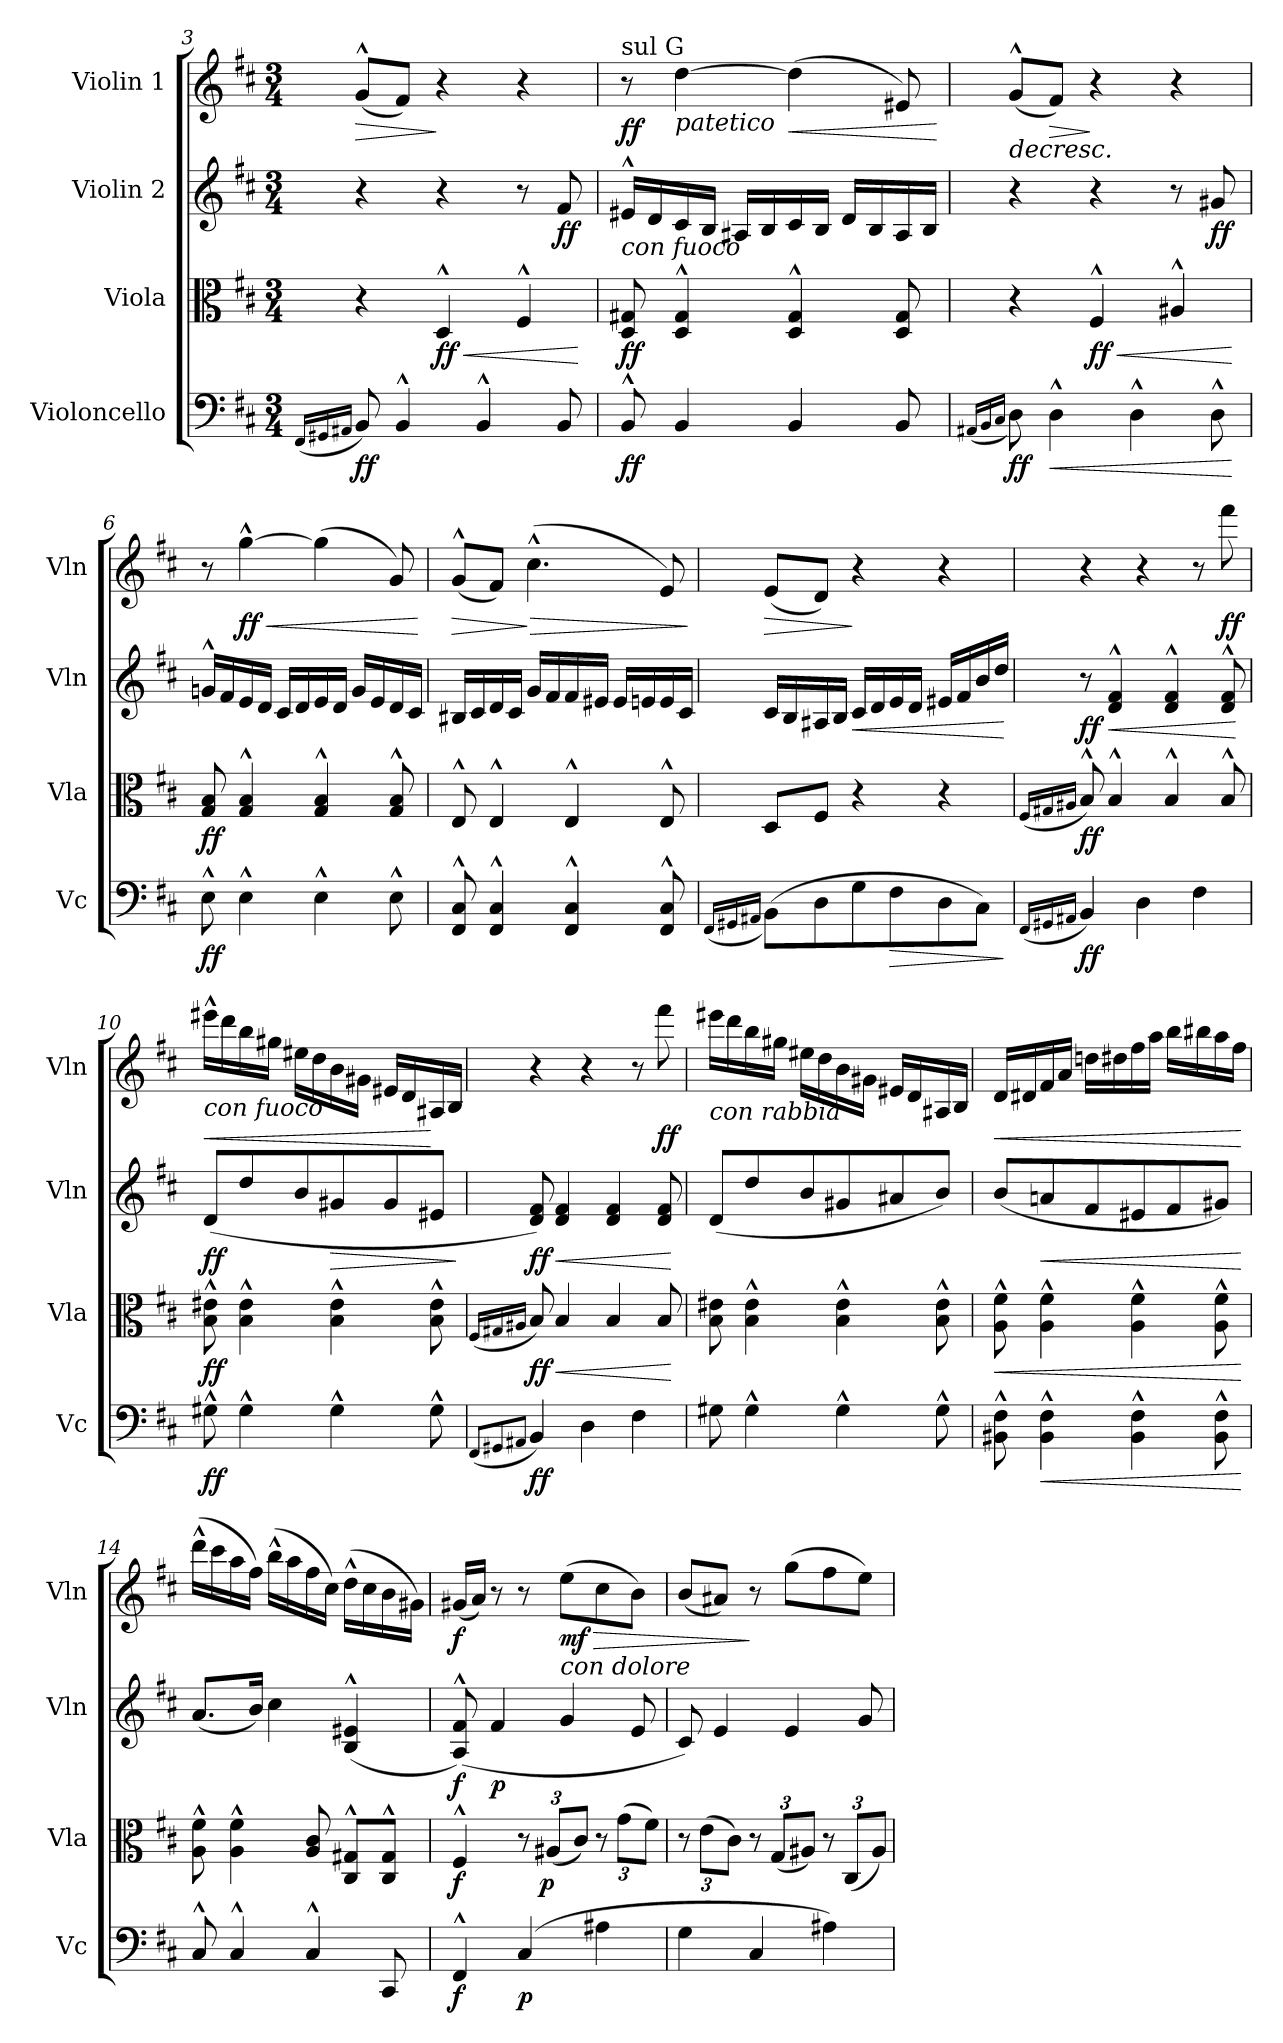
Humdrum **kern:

**kern	**dynam	**kern	**dynam	**kern	**dynam	**kern	**dynam
*part4	*part4	*part3	*part3	*part2	*part2	*part1	*part1
*staff4	*staff4	*staff3	*staff3	*staff2	*staff2	*staff1	*staff1
*I"Violoncello	*	*I"Viola	*	*I"Violin 2	*	*I"Violin 1	*
*I'Vc	*	*I'Vla	*	*I'Vln	*	*I'Vln	*
*clefF4	*	*clefC3	*	*clefG2	*	*clefG2	*
*k[f#c#]	*	*k[f#c#]	*	*k[f#c#]	*	*k[f#c#]	*
*M3/4	*	*M3/4	*	*M3/4	*	*M3/4	*
=3	=3	=3	=3	=3	=3	=3	=3
(16qFF#/LL	.	.	.	.	.	.	.
16qGG#X/	.	.	.	.	.	.	.
16qAA#X/JJ	.	.	.	.	.	.	.
!	!LO:DY:b	!	!	!	!	!	!LO:HP:b
8BB/)	ff	4r	.	4r	.	(8g^^/L	>
4BB^^/	.	.	.	.	.	8f#/J)	.
!	!	!	!LO:HP:b	!	!	!	!
!	!	!	!LO:DY:n=1:b	!	!	!	!
.	.	4D^^/	< ff	4r	.	4r	]
4BB^^/	.	.	.	.	.	.	.
.	.	4F#^^/	.	8r	.	4r	.
!	!	!	!	!	!LO:DY:b	!	!
8BB/	.	.	.	8f#/	ff	.	.
.	.	.	[	.	.	.	.
=4	=4	=4	=4	=4	=4	=4	=4
!	!	!	!	!	!	!LO:TX:a:t=sul G	!
!	!	!	!	!LO:TX:b:i:t=con fuoco	!	!	!
!	!LO:DY:b	!	!LO:DY:b	!	!	!	!LO:DY:b
8BB^^/	ff	8D/ 8G#X/	ff	16e#X^^/LL	.	8r	ff
.	.	.	.	16d/	.	.	.
!	!	!	!	!	!	!LO:TX:b:i:t=patetico	!
4BB/	.	4D/^^ 4G#/^^	.	16c#/	.	[4dd\	.
.	.	.	.	16B/JJ	.	.	.
.	.	.	.	16A#X/LL	.	.	.
.	.	.	.	16B/	.	.	.
!	!	!	!	!	!	!	!LO:HP:b
4BB/	.	4D/^^ 4G#/^^	.	16c#/	.	(4dd\]	<
.	.	.	.	16B/JJ	.	.	.
.	.	.	.	16d/LL	.	.	.
.	.	.	.	16B/	.	.	.
8BB/	.	8D/ 8G#/	.	16A#/	.	8e#X/)	.
.	.	.	.	16B/JJ	.	.	.
.	.	.	.	.	.	.	[
=5	=5	=5	=5	=5	=5	=5	=5
(16qAA#X/LL	.	.	.	.	.	.	.
16qBB/	.	.	.	.	.	.	.
16qC#/JJ	.	.	.	.	.	.	.
!	!LO:DY:b	!	!	!	!	!	!LO:HP:b
8D\)	ff	4r	.	4r	.	(8g^^/L	>
!	!LO:HP:b	!	!	!	!	!	!LO:HP:b
!	!	!	!	!	!	!	!LO:HP:n=1:b
4D^^\	<	.	.	.	.	8f#/J)	> >
!	!	!	!LO:HP:b	!	!	!	!
!	!	!	!LO:DY:n=1:b	!	!	!	!
.	.	4F#^^/	< ff	4r	.	4r	] ]
4D^^\	.	.	.	.	.	.	.
.	.	4A#X^^/	.	8r	.	4r	]
!	!	!	!	!	!LO:DY:b	!	!
8D^^\	.	.	.	8g#X/	ff	.	.
.	[	.	[	.	.	.	.
!!LO:LB:g=z
=6	=6	=6	=6	=6	=6	=6	=6
!	!LO:DY:b	!	!LO:DY:b	!	!	!	!
8E^^\	ff	8G/ 8B/	ff	16gn^^/LL	.	8r	.
.	.	.	.	16f#/	.	.	.
!	!	!	!	!	!	!	!LO:HP:b
!	!	!	!	!	!	!	!LO:DY:n=1:b
4E^^\	.	4G/^^ 4B/^^	.	16e/	.	[>4gg^^\	< ff
.	.	.	.	16d/JJ	.	.	.
.	.	.	.	16c#/LL	.	.	.
.	.	.	.	16d/	.	.	.
4E^^\	.	4G/^^ 4B/^^	.	16e/	.	(>4gg\]	.
.	.	.	.	16d/JJ	.	.	.
.	.	.	.	16g/LL	.	.	.
.	.	.	.	16e/	.	.	.
8E^^\	.	8G/^^ 8B/^^	.	16d/	.	8g/)	.
.	.	.	.	16c#/JJ	.	.	.
.	.	.	.	.	.	.	[
=7	=7	=7	=7	=7	=7	=7	=7
!	!	!	!LO:DY:b	!	!	!	!LO:HP:b
!	!	!	!LO:DY:n=1:b	!	!	!	!
8FF#/^^ 8C#/^^	.	8E^^/	other-dynamics ff	16B#X/LL	.	(<8g^^/L	>
.	.	.	.	16c#/	.	.	.
4FF#/^^ 4C#/^^	.	4E^^/	.	16d/	.	8f#/J)	.
.	.	.	.	16c#/JJ	.	.	.
!	!	!	!	!	!	!	!LO:HP:n=1:b
.	.	.	.	16g/LL	.	(>4.cc#^^\	] >
.	.	.	.	16f#/	.	.	.
4FF#/^^ 4C#/^^	.	4E^^/	.	16f#/	.	.	.
.	.	.	.	16e#X/JJ	.	.	.
.	.	.	.	16e#/LL	.	.	.
.	.	.	.	16en/	.	.	.
8FF#/^^ 8C#/^^	.	8E^^/	.	16e/	.	8e/)	.
.	.	.	.	16c#/JJ	.	.	.
.	.	.	.	.	.	.	]
=8	=8	=8	=8	=8	=8	=8	=8
(16qFF#/LL	.	.	.	.	.	.	.
16qGG#X/	.	.	.	.	.	.	.
16qAA#X/JJ	.	.	.	.	.	.	.
!	!	!	!	!	!	!	!LO:HP:b
(>8BB\L)	.	8D/L	.	16c#/LL	.	(<8e/L	>
.	.	.	.	16B/	.	.	.
8D\	.	8F#/J	.	16A#X/	.	8d/J)	.
.	.	.	.	16B/JJ	.	.	.
!	!	!	!	!	!LO:HP:b	!	!
8G\	.	4r	.	16c#/LL	<	4r	]
.	.	.	.	16d/	.	.	.
!	!LO:HP:b	!	!	!	!	!	!
8F#\	>	.	.	16e/	.	.	.
.	.	.	.	16d/JJ	.	.	.
8D\	.	4r	.	16e#X/LL	.	4r	.
.	.	.	.	16f#/	.	.	.
8C#\J)	.	.	.	16b/	.	.	.
.	.	.	.	16dd/JJ	.	.	.
.	]	.	.	.	[	.	.
=9	=9	=9	=9	=9	=9	=9	=9
(16qFF#/LL	.	(16qF#/LL	.	.	.	.	.
16qGG#X/	.	16qG#X/	.	.	.	.	.
16qAA#X/JJ	.	16qA#X/JJ	.	.	.	.	.
!	!LO:DY:b	!	!LO:DY:b	!	!LO:DY:b	!	!
4BB/)	ff	8B^^/)	ff	8r	ff	4r	.
!	!	!	!	!	!LO:HP:b	!	!
.	.	4B^^/	.	4d/^^ 4f#/^^	<	.	.
4D\	.	.	.	.	.	4r	.
.	.	4B^^/	.	4d/^^ 4f#/^^	.	.	.
4F#\	.	.	.	.	.	8r	.
!	!	!	!	!	!	!	!LO:DY:b
.	.	8B^^/	.	8d/^^ 8f#/^^	.	8fff#\	ff
.	.	.	.	.	[	.	.
!!LO:LB:g=z
=10	=10	=10	=10	=10	=10	=10	=10
!	!	!	!	!	!	!LO:TX:b:i:t=con fuoco	!
!	!LO:DY:b	!	!LO:DY:b	!	!LO:DY:b	!	!LO:HP:b
8G#X^^\	ff	8B\^^ 8e#X\^^	ff	(8d/L	ff	16eee#X^^\LL	<
.	.	.	.	.	.	16ddd\	.
4G#^^\	.	4B\^^ 4e#\^^	.	8dd/	.	16bb\	.
.	.	.	.	.	.	16gg#X\JJ	.
.	.	.	.	8b/	.	16ee#X\LL	.
.	.	.	.	.	.	16dd\	.
!	!	!	!	!	!LO:HP:b	!	!
4G#^^\	.	4B\^^ 4e#\^^	.	8g#X/	>	16b\	.
.	.	.	.	.	.	16g#X\JJ	.
.	.	.	.	8g#/	.	16e#X/LL	.
.	.	.	.	.	.	16d/	.
8G#^^\	.	8B\^^ 8e#\^^	.	8e#X/J	.	16A#X/	[
.	.	.	.	.	.	16B/JJ	.
.	.	.	.	.	]	.	.
=11	=11	=11	=11	=11	=11	=11	=11
(8qFF#/L	.	(16qF#/LL	.	.	.	.	.
8qGG#X/	.	16qG#X/	.	.	.	.	.
8qAA#X/J	.	16qA#X/JJ	.	.	.	.	.
!	!LO:DY:b	!	!LO:DY:b	!	!LO:DY:b	!	!
4BB/)	ff	8B/)	ff	8d/ 8f#/)	ff	4r	.
!	!	!	!LO:HP:b	!	!LO:HP:b	!	!
.	.	4B/	<	4d/ 4f#/	<	.	.
4D\	.	.	.	.	.	4r	.
.	.	4B/	.	4d/ 4f#/	.	.	.
4F#\	.	.	.	.	.	8r	.
!	!	!	!	!	!	!	!LO:DY:b
.	.	8B/	.	8d/ 8f#/	.	8fff#\	ff
.	.	.	[	.	[	.	.
=12	=12	=12	=12	=12	=12	=12	=12
!	!	!	!	!	!	!LO:TX:b:i:t=con rabbia	!
8G#X\	.	8B\ 8e#X\	.	(8d/L	.	16eee#X\LL	.
.	.	.	.	.	.	16ddd\	.
4G#^^\	.	4B\^^ 4e#\^^	.	8dd/	.	16bb\	.
.	.	.	.	.	.	16gg#X\JJ	.
.	.	.	.	8b/	.	16ee#X\LL	.
.	.	.	.	.	.	16dd\	.
4G#^^\	.	4B\^^ 4e#\^^	.	8g#X/	.	16b\	.
.	.	.	.	.	.	16g#X\JJ	.
.	.	.	.	8a#X/	.	16e#X/LL	.
.	.	.	.	.	.	16d/	.
8G#^^\	.	8B\^^ 8e#\^^	.	8b/J)	.	16A#X/	.
.	.	.	.	.	.	16B/JJ	.
=13	=13	=13	=13	=13	=13	=13	=13
!	!	!	!LO:HP:b	!	!	!	!LO:HP:b
8BB#X\^^ 8F#\^^	.	8A\^^ 8f#\^^	<	(8b/L	.	16d/LL	<
.	.	.	.	.	.	16d#X/	.
!	!LO:HP:b	!	!	!	!LO:HP:b	!	!
4BB#\^^ 4F#\^^	<	4A\^^ 4f#\^^	.	8an/	<	16f#/	.
.	.	.	.	.	.	16a/JJ	.
.	.	.	.	8f#/	.	16ddn\LL	.
.	.	.	.	.	.	16dd#X\	.
4BB#\^^ 4F#\^^	.	4A\^^ 4f#\^^	.	8e#X/	.	16ff#\	.
.	.	.	.	.	.	16aa\JJ	.
.	.	.	.	8f#/	.	16bb\LL	.
.	.	.	.	.	.	16bb#X\	.
8BB#\^^ 8F#\^^	.	8A\^^ 8f#\^^	.	8g#X/J)	.	16aa\	.
.	.	.	.	.	.	16ff#\JJ	.
.	[	.	[	.	[	.	[
!!LO:LB:g=z
=14	=14	=14	=14	=14	=14	=14	=14
8C#^^/	.	8A\^^ 8f#\^^	.	(8.a/L	.	(>16ddd^^\LL	.
.	.	.	.	.	.	16ccc#\	.
4C#^^/	.	4A\^^ 4f#\^^	.	.	.	16aa\	.
.	.	.	.	16b/Jk)	.	16ff#\JJ)	.
.	.	.	.	4cc#\	.	(16bb^^\LL	.
.	.	.	.	.	.	16aa\	.
4C#^^/	.	8A/ 8c#/	.	.	.	16ff#\	.
.	.	.	.	.	.	16cc#\JJ)	.
.	.	8C#/^^ 8G#X/^^L	.	(4B/^^ 4e#X/^^	.	(<16dd^^\LL	.
.	.	.	.	.	.	16cc#\	.
8CC#/	.	8C#/^^ 8G#/^^J	.	.	.	16b\	.
.	.	.	.	.	.	16g#X\JJ)	.
=15	=15	=15	=15	=15	=15	=15	=15
!	!LO:DY:b	!	!LO:DY:b	!	!LO:DY:b	!	!LO:DY:b
4FF#^^/	f	4F#^^/	f	(8A/^^ 8f#/^^)	f	(<16g#X/LL	f
.	.	.	.	.	.	16a/JJ)	.
!	!	!	!	!	!LO:DY:b	!	!
.	.	.	.	4f#/	p	8r	.
*	*	*Xbrackettup	*	*	*	*	*
!	!LO:DY:b	!	!	!	!	!	!
(4C#/	p	12r	.	.	.	8r	.
!	!	!	!LO:DY:b	!	!	!	!
.	.	(12A#X/L	p	.	.	.	.
!	!	!	!	!	!	!LO:TX:b:i:t=con dolore	!
!	!	!	!	!	!	!	!LO:HP:b
!	!	!	!	!	!	!	!LO:DY:n=1:b
.	.	.	.	4g/	.	(>8ee\L	> mf
.	.	12c#/J)	.	.	.	.	.
4A#X\	.	12r	.	.	.	8cc#\	.
.	.	(12g\L	.	.	.	.	.
.	.	.	.	8e/	.	8b\J)	.
.	.	12f#\J)	.	.	.	.	.
=16	=16	=16	=16	=16	=16	=16	=16
4G\	.	12r	.	8c#/)	.	(<8b/L	.
.	.	(12e\L	.	.	.	.	.
.	.	.	.	4e/	.	8a#X/J)	.
.	.	12c#\J)	.	.	.	.	.
4C#/	.	12r	.	.	.	8r	]
.	.	(12G/L	.	.	.	.	.
.	.	.	.	4e/	.	(>8gg\L	.
.	.	12A#X/J)	.	.	.	.	.
4A#X\)	.	12r	.	.	.	8ff#\	.
.	.	(12C#/L	.	.	.	.	.
.	.	.	.	8g/	.	8ee\J)	.
.	.	12A#/J)	.	.	.	.	.
=	=	=	=	=	=	=	=
*-	*-	*-	*-	*-	*-	*-	*-
